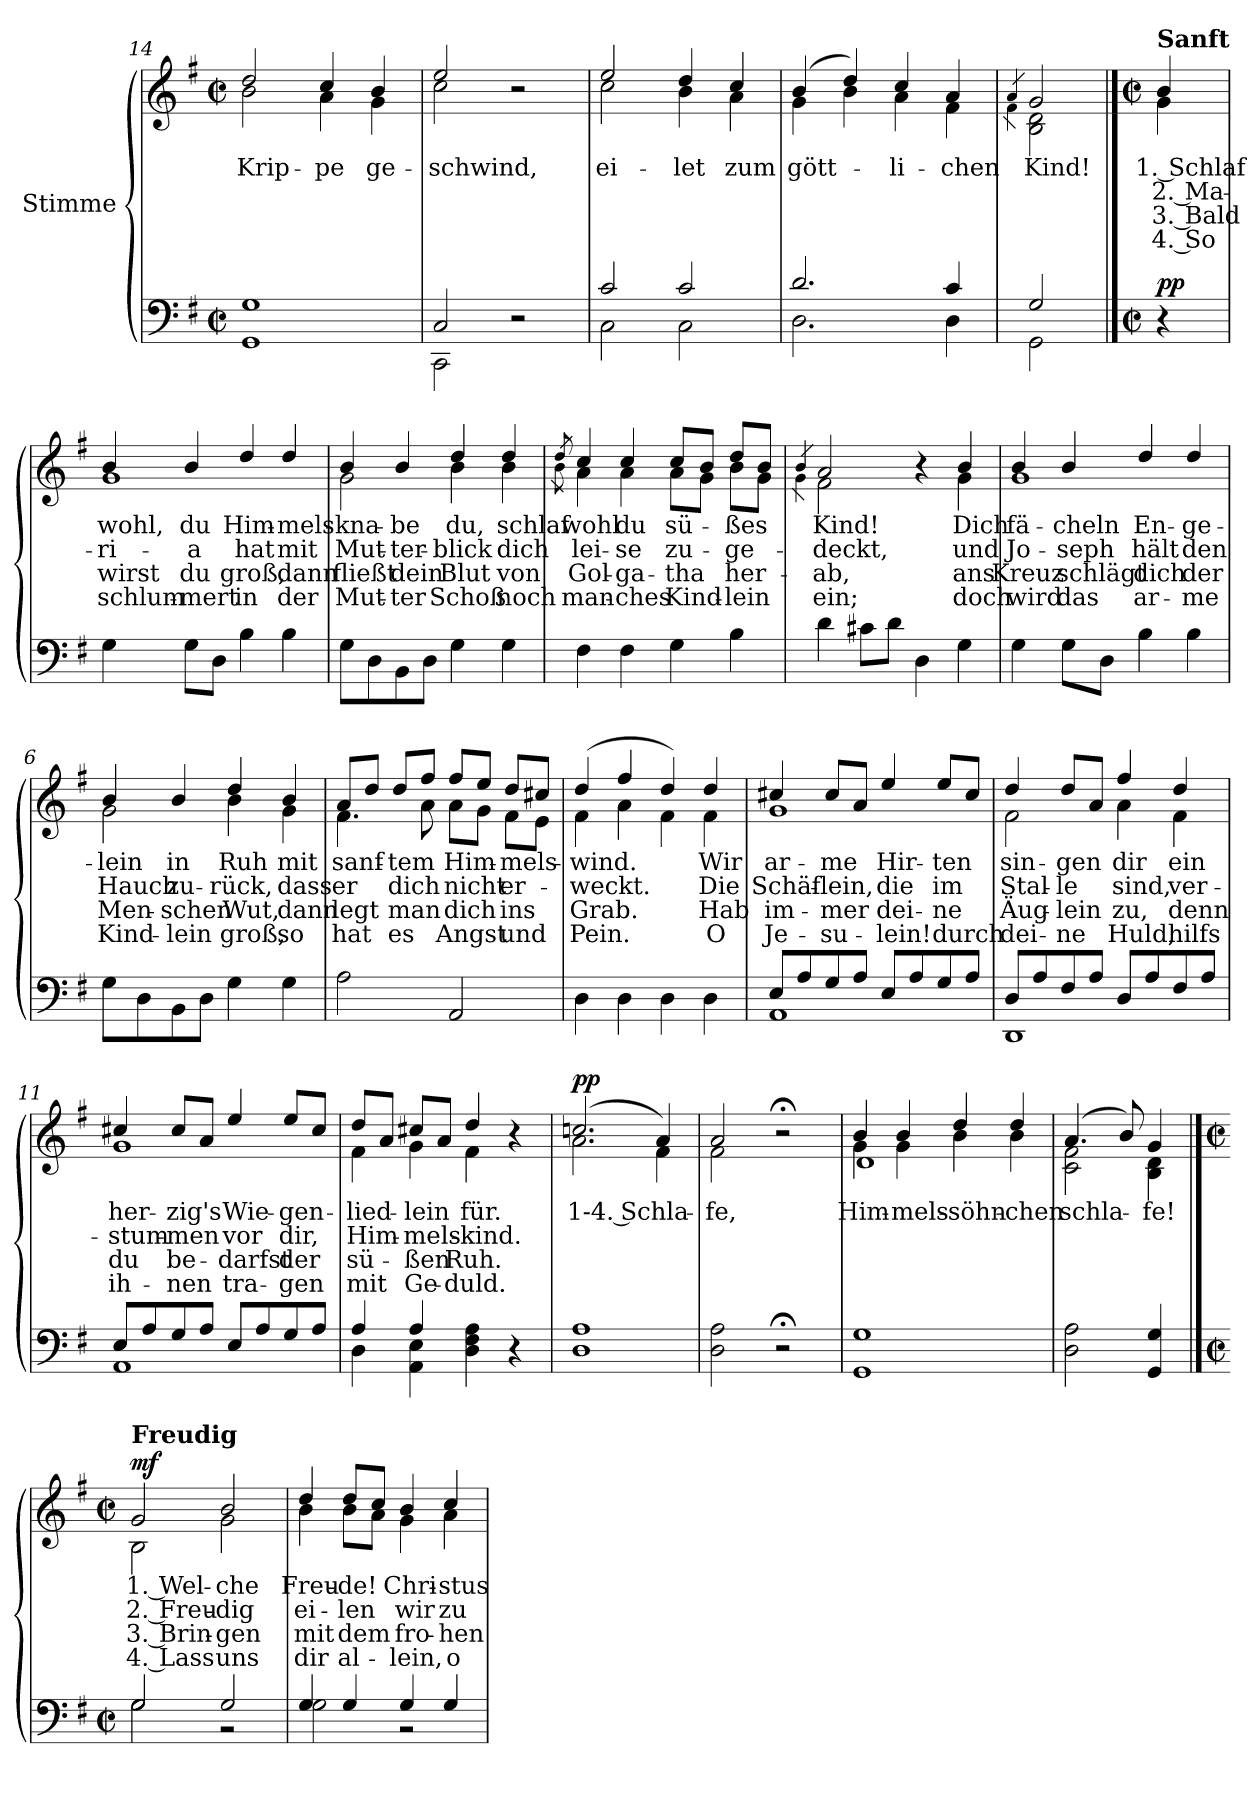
**kern	**kern	**text	**text	**text	**text	**dynam
*part1	*part1	*part1	*part1	*part1	*part1	*part1
*staff2	*staff1	*staff1	*staff1	*staff1	*staff1	*staff1/2
*I"Stimme	*	*	*	*	*	*
*clefF4	*clefG2	*	*	*	*	*
*k[f#]	*k[f#]	*	*	*	*	*
*M2/2	*M2/2	*	*	*	*	*
*met(c|)	*met(c|)	*	*	*	*	*
=14	=14	=14	=14	=14	=14	=14
*^	*	*	*	*	*	*
!	!	!	!LO:LY:b	!	!	!	!
*	*	*^	*	*	*	*	*
1G	1GG	2dd/	2b\	Krip-	.	.	.	.
!	!	!	!	!LO:LY:b	!	!	!	!
.	.	4cc/	4a\	-pe	.	.	.	.
!	!	!	!	!LO:LY:b	!	!	!	!
.	.	4b/	4g\	ge-	.	.	.	.
=15	=15	=15	=15	=15	=15	=15	=15	=15
!	!	!	!	!LO:LY:b	!	!	!	!
2C/	2CC\	2ee/	2cc\	-schwind,	.	.	.	.
2r	2ryy	2r	2ryy	.	.	.	.	.
=16	=16	=16	=16	=16	=16	=16	=16	=16
!	!	!	!	!LO:LY:b	!	!	!	!
2c/	2C\	2ee/	2cc\	ei-	.	.	.	.
!	!	!	!	!LO:LY:b	!	!	!	!
2c/	2C\	4dd/	4b\	-let	.	.	.	.
!	!	!	!	!LO:LY:b	!	!	!	!
.	.	4cc/	4a\	zum	.	.	.	.
=17	=17	=17	=17	=17	=17	=17	=17	=17
!	!	!	!	!LO:LY:b	!	!	!	!
2.d/	2.D\	(>4b/	4g\	gött-	.	.	.	.
.	.	4dd/)	4b\	.	.	.	.	.
!	!	!	!	!LO:LY:b	!	!	!	!
.	.	4cc/	4a\	-li-	.	.	.	.
!	!	!	!	!LO:LY:b	!	!	!	!
4c/	4D\	4a/	4f#\	-chen	.	.	.	.
=18	=18	=18	=18	=18	=18	=18	=18	=18
.	.	4qa/	4qf#\	.	.	.	.	.
!	!	!	!	!LO:LY:b	!	!	!	!
2G/	2GG\	2g/	2B\ 2d\	Kind!	.	.	.	.
*v	*v	*	*	*	*	*	*	*
!!LO:PB:g=z	!!
==	==	==	==	==	==	==	==
*M2/2	*M2/2	*	*	*	*	*	*
*met(c|)	*met(c|)	*	*	*	*	*	*
*^	*	*	*	*	*	*	*
!	!	!LO:TX:a:B:t=Sanft	!	!	!	!	!	!
!	!	!	!	!LO:LY:b	!LO:LY:b	!LO:LY:b	!LO:LY:b	!LO:DY:a=2
!	!	!	!	!	!	!	!	!LO:DY:n=1:a
*v	*v	*	*	*	*	*	*	*
4r	4b/	4g\	1. Schlaf	2. Ma-	3. Bald	4. So	p p
=1	=1	=1	=1	=1	=1	=1	=1
!	!	!	!LO:LY:b	!LO:LY:b	!LO:LY:b	!LO:LY:b	!
4G\	4b/	1g	wohl,	-ri-	wirst	schlum-	.
!	!	!	!LO:LY:b	!LO:LY:b	!LO:LY:b	!LO:LY:b	!
8G\L	4b/	.	du	-a	du	-mert	.
8D\J	.	.	.	.	.	.	.
!	!	!	!LO:LY:b	!LO:LY:b	!LO:LY:b	!LO:LY:b	!
4B\	4dd/	.	Him-	hat	groß,	in	.
!	!	!	!LO:LY:b	!LO:LY:b	!LO:LY:b	!LO:LY:b	!
4B\	4dd/	.	-mels-	mit	dann	der	.
=2	=2	=2	=2	=2	=2	=2	=2
!	!	!	!LO:LY:b	!LO:LY:b	!LO:LY:b	!LO:LY:b	!
8G\L	4b/	2g\	-kna-	Mut-	fließt	Mut-	.
8D\	.	.	.	.	.	.	.
!	!	!	!LO:LY:b	!LO:LY:b	!LO:LY:b	!LO:LY:b	!
8BB\	4b/	.	-be	-ter-	dein	-ter	.
8D\J	.	.	.	.	.	.	.
!	!	!	!LO:LY:b	!LO:LY:b	!LO:LY:b	!LO:LY:b	!
4G\	4dd/	4b\	du,	-blick	Blut	Schoß	.
!	!	!	!LO:LY:b	!LO:LY:b	!LO:LY:b	!LO:LY:b	!
4G\	4dd/	4b\	schlaf	dich	von	noch	.
=3	=3	=3	=3	=3	=3	=3	=3
.	8qdd/	8qb\	.	.	.	.	.
!	!	!	!LO:LY:b	!LO:LY:b	!LO:LY:b	!LO:LY:b	!
4F#\	4cc/	4a\	wohl	lei-	Gol-	man-	.
!	!	!	!LO:LY:b	!LO:LY:b	!LO:LY:b	!LO:LY:b	!
4F#\	4cc/	4a\	du	-se	-ga-	-ches	.
!	!	!	!LO:LY:b	!LO:LY:b	!LO:LY:b	!LO:LY:b	!
4G\	8cc/L	8a\L	sü-	zu-	-tha	Kind-	.
.	8b/J	8g\J	.	.	.	.	.
!	!	!	!LO:LY:b	!LO:LY:b	!LO:LY:b	!LO:LY:b	!
4B\	8dd/L	8b\L	-ßes	-ge-	her-	-lein	.
.	8b/J	8g\J	.	.	.	.	.
=4	=4	=4	=4	=4	=4	=4	=4
.	4qb/	4qg\	.	.	.	.	.
!	!	!	!LO:LY:b	!LO:LY:b	!LO:LY:b	!LO:LY:b	!
4d\	2a/	2f#\	Kind!	-deckt,	-ab,	ein;	.
8c#X\L	.	.	.	.	.	.	.
8d\J	.	.	.	.	.	.	.
4D\	4r	4ryy	.	.	.	.	.
!	!	!	!LO:LY:b	!LO:LY:b	!LO:LY:b	!LO:LY:b	!
4G\	4b/	4g\	Dich	und	ans	doch	.
=5	=5	=5	=5	=5	=5	=5	=5
!	!	!	!LO:LY:b	!LO:LY:b	!LO:LY:b	!LO:LY:b	!
4G\	4b/	1g	fä-	Jo-	Kreuz	wird	.
!	!	!	!LO:LY:b	!LO:LY:b	!LO:LY:b	!LO:LY:b	!
8G\L	4b/	.	-cheln	-seph	schlägt	das	.
8D\J	.	.	.	.	.	.	.
!	!	!	!LO:LY:b	!LO:LY:b	!LO:LY:b	!LO:LY:b	!
4B\	4dd/	.	En-	hält	dich	ar-	.
!	!	!	!LO:LY:b	!LO:LY:b	!LO:LY:b	!LO:LY:b	!
4B\	4dd/	.	-ge-	den	der	-me	.
!!LO:LB:g=z	!!
=6	=6	=6	=6	=6	=6	=6	=6
!	!	!	!LO:LY:b	!LO:LY:b	!LO:LY:b	!LO:LY:b	!
8G\L	4b/	2g\	-lein	Hauch	Men-	Kind-	.
8D\	.	.	.	.	.	.	.
!	!	!	!LO:LY:b	!LO:LY:b	!LO:LY:b	!LO:LY:b	!
8BB\	4b/	.	in	zu-	-schen	-lein	.
8D\J	.	.	.	.	.	.	.
!	!	!	!LO:LY:b	!LO:LY:b	!LO:LY:b	!LO:LY:b	!
4G\	4dd/	4b\	Ruh	-rück,	Wut,	groß,	.
!	!	!	!LO:LY:b	!LO:LY:b	!LO:LY:b	!LO:LY:b	!
4G\	4b/	4g\	mit	dass	dann	so	.
=7	=7	=7	=7	=7	=7	=7	=7
!	!	!	!LO:LY:b	!LO:LY:b	!LO:LY:b	!LO:LY:b	!
2A\	8a/L	4.f#\	sanf-	er	legt	hat	.
.	8dd/J	.	.	.	.	.	.
!	!	!	!LO:LY:b	!LO:LY:b	!LO:LY:b	!LO:LY:b	!
.	8dd/L	.	-tem	dich	man	es	.
.	8ff#/J	8a\	.	.	.	.	.
!	!	!	!LO:LY:b	!LO:LY:b	!LO:LY:b	!LO:LY:b	!
2AA/	8ff#/L	8a\L	Him-	nicht	dich	Angst	.
.	8ee/J	8g\J	.	.	.	.	.
!	!	!	!LO:LY:b	!LO:LY:b	!LO:LY:b	!LO:LY:b	!
.	8dd/L	8f#\L	-mels-	er-	ins	und	.
.	8cc#X/J	8e\J	.	.	.	.	.
=8	=8	=8	=8	=8	=8	=8	=8
!	!	!	!LO:LY:b	!LO:LY:b	!LO:LY:b	!LO:LY:b	!
4D\	(>4dd/	4f#\	-wind.	-weckt.	Grab.	Pein.	.
4D\	4ff#/	4a\	.	.	.	.	.
4D\	4dd/)	4f#\	.	.	.	.	.
!	!	!	!LO:LY:b	!LO:LY:b	!LO:LY:b	!LO:LY:b	!
4D\	4dd/	4f#\	Wir	Die	Hab	O	.
=9	=9	=9	=9	=9	=9	=9	=9
*^	*	*	*	*	*	*	*
!	!	!	!	!LO:LY:b	!LO:LY:b	!LO:LY:b	!LO:LY:b	!
8E/L	1AA	4cc#X/	1g	ar-	Schäf-	im-	Je-	.
8A/	.	.	.	.	.	.	.	.
!	!	!	!	!LO:LY:b	!LO:LY:b	!LO:LY:b	!LO:LY:b	!
8G/	.	8cc#/L	.	-me	-lein,	-mer	-su-	.
8A/J	.	8a/J	.	.	.	.	.	.
!	!	!	!	!LO:LY:b	!LO:LY:b	!LO:LY:b	!LO:LY:b	!
8E/L	.	4ee/	.	Hir-	die	dei-	-lein!	.
8A/	.	.	.	.	.	.	.	.
!	!	!	!	!LO:LY:b	!LO:LY:b	!LO:LY:b	!LO:LY:b	!
8G/	.	8ee/L	.	-ten	im	-ne	durch	.
8A/J	.	8cc#/J	.	.	.	.	.	.
=10	=10	=10	=10	=10	=10	=10	=10	=10
!	!	!	!	!LO:LY:b	!LO:LY:b	!LO:LY:b	!LO:LY:b	!
8D/L	1DD	4dd/	2f#\	sin-	Stal-	Äug-	dei-	.
8A/	.	.	.	.	.	.	.	.
!	!	!	!	!LO:LY:b	!LO:LY:b	!LO:LY:b	!LO:LY:b	!
8F#/	.	8dd/L	.	-gen	-le	-lein	-ne	.
8A/J	.	8a/J	.	.	.	.	.	.
!	!	!	!	!LO:LY:b	!LO:LY:b	!LO:LY:b	!LO:LY:b	!
8D/L	.	4ff#/	4a\	dir	sind,	zu,	Huld,	.
8A/	.	.	.	.	.	.	.	.
!	!	!	!	!LO:LY:b	!LO:LY:b	!LO:LY:b	!LO:LY:b	!
8F#/	.	4dd/	4f#\	ein	ver-	denn	hilfs	.
8A/J	.	.	.	.	.	.	.	.
!!LO:LB:g=z	!!
=11	=11	=11	=11	=11	=11	=11	=11	=11
!	!	!	!	!LO:LY:b	!LO:LY:b	!LO:LY:b	!LO:LY:b	!
8E/L	1AA	4cc#X/	1g	her-	-stum-	du	ih-	.
8A/	.	.	.	.	.	.	.	.
!	!	!	!	!LO:LY:b	!LO:LY:b	!LO:LY:b	!LO:LY:b	!
8G/	.	8cc#/L	.	-zig's	-men	be-	-nen	.
8A/J	.	8a/J	.	.	.	.	.	.
!	!	!	!	!LO:LY:b	!LO:LY:b	!LO:LY:b	!LO:LY:b	!
8E/L	.	4ee/	.	Wie-	vor	-darfst	tra-	.
8A/	.	.	.	.	.	.	.	.
!	!	!	!	!LO:LY:b	!LO:LY:b	!LO:LY:b	!LO:LY:b	!
8G/	.	8ee/L	.	-gen-	dir,	der	-gen	.
8A/J	.	8cc#/J	.	.	.	.	.	.
=12	=12	=12	=12	=12	=12	=12	=12	=12
!	!	!	!	!LO:LY:b	!LO:LY:b	!LO:LY:b	!LO:LY:b	!
4A/	4D\	8dd/L	4f#\	-lied-	Him-	sü-	mit	.
.	.	8a/J	.	.	.	.	.	.
!	!	!	!	!LO:LY:b	!LO:LY:b	!LO:LY:b	!LO:LY:b	!
4A/	4AA\ 4E\	8cc#X/L	4g\	-lein	-mels-	-ßen	Ge-	.
.	.	8a/J	.	.	.	.	.	.
!	!	!	!	!LO:LY:b	!LO:LY:b	!LO:LY:b	!LO:LY:b	!
4D\ 4F#\ 4A\	2ryy	4dd/	4f#\	für.	-kind.	Ruh.	-duld.	.
4r	.	4r	4ryy	.	.	.	.	.
*v	*v	*	*	*	*	*	*	*
=13	=13	=13	=13	=13	=13	=13	=13
!	!	!	!LO:LY:b	!	!	!	!LO:DY:b=2
1D 1A	(>2.ccn/	2.a\	1-4. Schla-	.	.	.	pp
.	4a/)	4f#\	.	.	.	.	.
=14	=14	=14	=14	=14	=14	=14	=14
!	!	!	!LO:LY:b	!	!	!	!
2D\ 2A\	2a/	2f#\	-fe,	.	.	.	.
2r;	2r;<	2ryy	.	.	.	.	.
=15	=15	=15	=15	=15	=15	=15	=15
!	!	!	!LO:LY:b	!	!	!	!
*	*	*^	*	*	*	*	*
1GG 1G	4b/	4g\	1d	Him-	.	.	.	.
!	!	!	!	!LO:LY:b	!	!	!	!
.	4b/	4g\	.	-mels-	.	.	.	.
!	!	!	!	!LO:LY:b	!	!	!	!
.	4dd/	4b\	.	-söhn-	.	.	.	.
!	!	!	!	!LO:LY:b	!	!	!	!
.	4dd/	4b\	.	-chen	.	.	.	.
*	*	*v	*v	*	*	*	*	*
=16	=16	=16	=16	=16	=16	=16	=16
!	!	!	!LO:LY:b	!	!	!	!
2D\ 2A\	(>4.a/	2c\ 2f#\	schla-	.	.	.	.
.	8b/)	.	.	.	.	.	.
!	!	!	!LO:LY:b	!	!	!	!
4GG/ 4G/	4g/	4B\ 4d\	-fe!	.	.	.	.
!!LO:PB:g=z	!!
==1	==1	==1	==1	==1	==1	==1	==1
*M2/2	*M2/2	*	*	*	*	*	*
*met(c|)	*met(c|)	*	*	*	*	*	*
*^	*	*	*	*	*	*	*
!	!	!LO:TX:a:B:t=Freudig	!	!	!	!	!	!
!	!	!	!	!LO:LY:b	!LO:LY:b	!LO:LY:b	!LO:LY:b	!LO:DY:a
2G/	2G\	2g/	2B\	1. Wel-	2. Freu-	3. Brin-	4. Lass	mf
!	!	!	!	!LO:LY:b	!LO:LY:b	!LO:LY:b	!LO:LY:b	!
2G/	2r	2b/	2g\	-che	-dig	-gen	uns	.
=2	=2	=2	=2	=2	=2	=2	=2	=2
!	!	!	!	!LO:LY:b	!LO:LY:b	!LO:LY:b	!LO:LY:b	!
4G/	2G\	4dd/	4b\	Freu-	ei-	mit	dir	.
!	!	!	!	!LO:LY:b	!LO:LY:b	!LO:LY:b	!LO:LY:b	!
4G/	.	8dd/L	8b\L	-de!	-len	dem	al-	.
.	.	8cc/J	8a\J	.	.	.	.	.
!	!	!	!	!LO:LY:b	!LO:LY:b	!LO:LY:b	!LO:LY:b	!
4G/	2r	4b/	4g\	Chri-	wir	fro-	-lein,	.
!	!	!	!	!LO:LY:b	!LO:LY:b	!LO:LY:b	!LO:LY:b	!
4G/	.	4cc/	4a\	-stus	zu	-hen	o	.
*v	*v	*	*	*	*	*	*	*
*	*v	*v	*	*	*	*	*
=	=	=	=	=	=	=
*-	*-	*-	*-	*-	*-	*-
